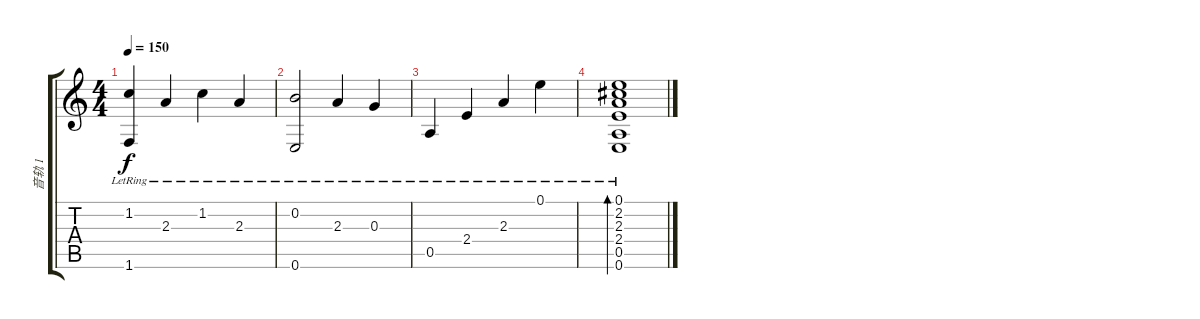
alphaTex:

\track ("音轨 1" "音轨 1") {instrument acousticguitarsteel}
\staff {score tabs}
\tuning (E4 B3 G3 D3 A2 E2) {hide}
\ts (4 4)
\tempo 150
\clef g2
\ks c
(1.2{lr} 1.6{lr}).4{dy f} 2.3{lr}.4 1.2{lr}.4 2.3{lr}.4 |
(0.2{lr} 0.6{lr}).2 2.3{lr}.4 0.3{lr}.4 |
0.5{lr}.4 2.4{lr}.4 2.3{lr}.4 0.1{lr}.4 |
(0.1{lr} 2.2{lr} 2.3{lr} 2.4{lr} 0.5{lr} 0.6{lr}).1{bd 480}
